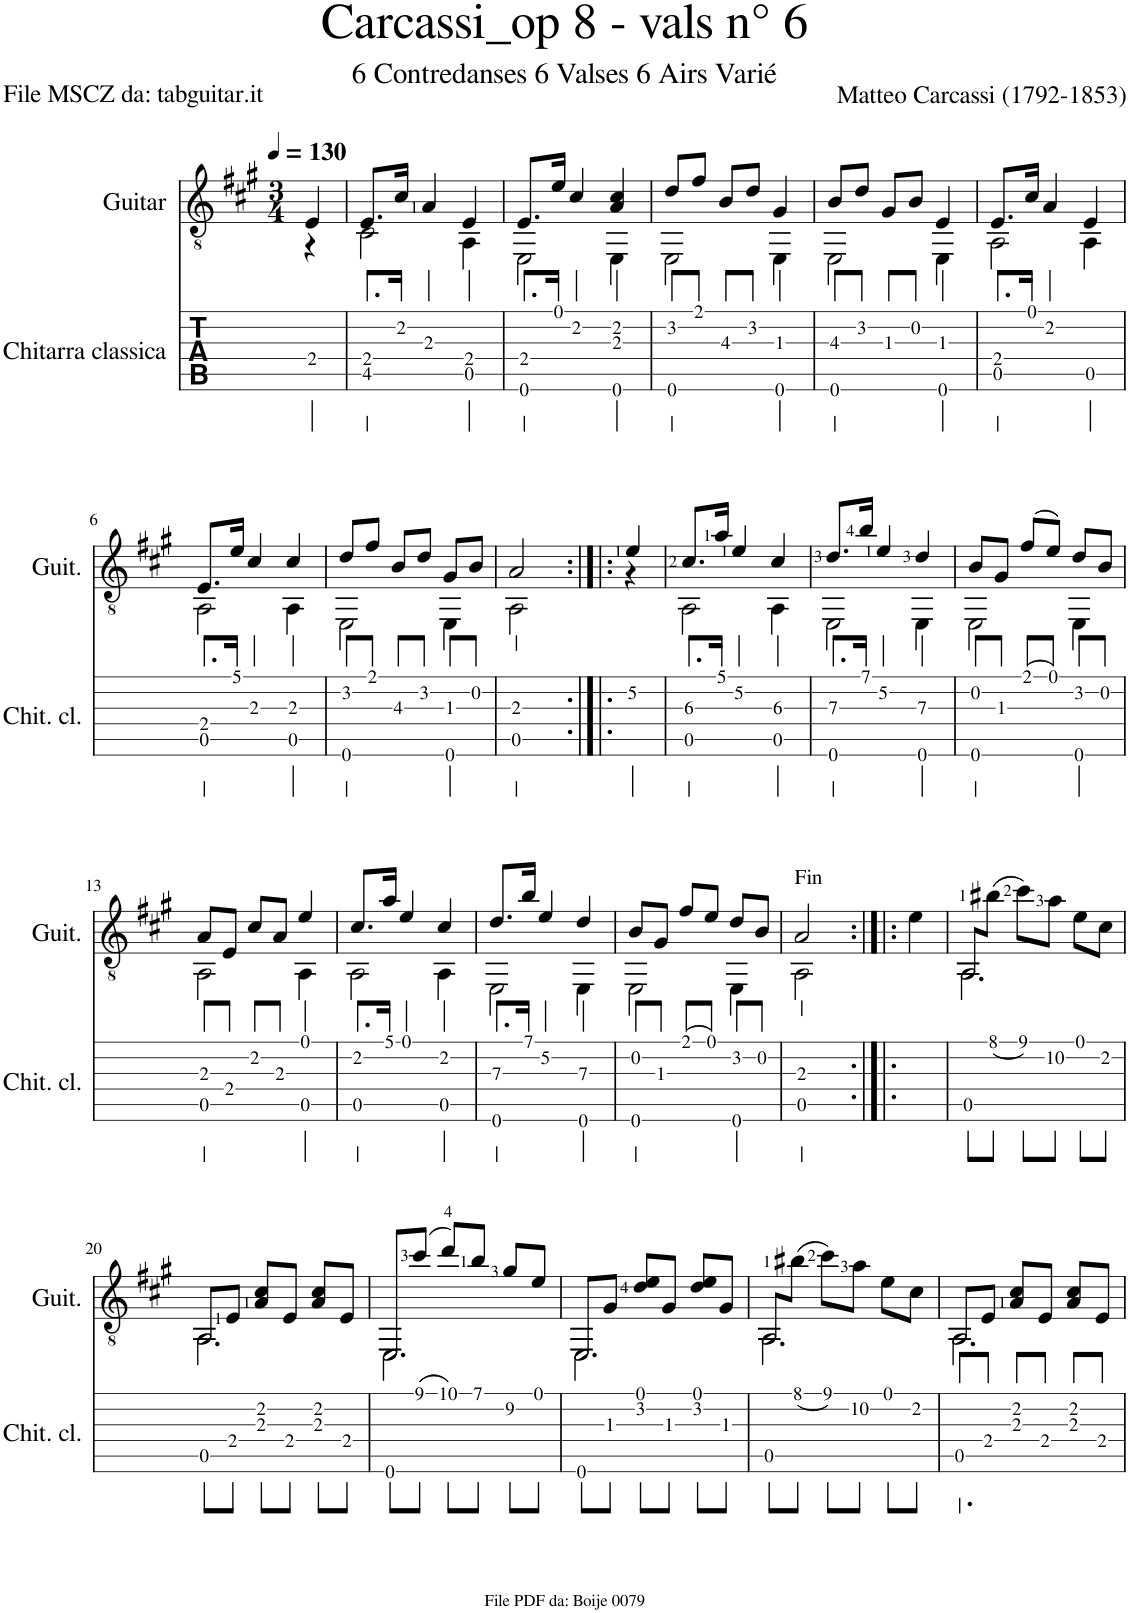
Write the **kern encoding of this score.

**kern	**kern
*part2	*part1
*staff2	*staff1
*I"Chitarra classica	*I"Guitar
*I'Chit. cl.	*I'Guit.
*stria6	*
*	*clefGv2
*k[f#c#g#]	*k[f#c#g#]
*M3/4	*M3/4
*MM130	*MM130
=	=
*	*^
4E\	4E/	4r
=1	=1	=1
*^	*	*
8.E/L	2C#\	8.E/L	2C#\
16c#/Jk	.	16c#/Jk	.
4A/	.	4A/	.
4E/	4AA\	4E/	4AA\
=2	=2	=2	=2
8.E/L	2EE\	8.E/L	2EE\
16e/Jk	.	16e/Jk	.
4c#/	.	4c#/	.
4A/ 4c#/	4EE\	4A/ 4c#/	4EE\
=3	=3	=3	=3
8d/L	2EE\	8d/L	2EE\
8f#/J	.	8f#/J	.
8B/L	.	8B/L	.
8d/J	.	8d/J	.
4G#/	4EE\	4G#/	4EE\
=4	=4	=4	=4
8B/L	2EE\	8B/L	2EE\
8d/J	.	8d/J	.
8G#/L	.	8G#/L	.
8B/J	.	8B/J	.
4G#/	4EE\	4E/	4EE\
=5	=5	=5	=5
8.E/L	2AA\	8.E/L	2AA\
16e/Jk	.	16c#/Jk	.
4c#/	.	4A/	.
4r	4AA\	4E/	4AA\
!!LO:LB:g=z	!!
=6	=6	=6	=6
8.E/L	2AA\	8.E/L	2AA\
16a/Jk	.	16e/Jk	.
4A/	.	4c#/	.
4A/	4AA\	4c#/	4AA\
=7	=7	=7	=7
8d/L	2EE\	8d/L	2EE\
8f#/J	.	8f#/J	.
8B/L	.	8B/L	.
8d/J	.	8d/J	.
8G#/L	4EE\	8G#/L	4EE\
8B/J	.	8B/J	.
=8	=8	=8	=8
2A/	2AA\	2A/	2AA\
*v	*v	*	*
=9:|!|:	=9:|!|:	=9:|!|:
4e\	4e/	4r
=10	=10	=10
*^	*	*
8.c#/L	2AA\	8.c#/L	2AA\
16a/Jk	.	16a/Jk	.
4e/	.	4e/	.
4c#/	4AA\	4c#/	4AA\
=11	=11	=11	=11
8.d/L	2EE\	8.d/L	2EE\
16b/Jk	.	16b/Jk	.
4e/	.	4e/	.
4d/	4EE\	4d/	4EE\
=12	=12	=12	=12
8B/L	2EE\	8B/L	2EE\
8G#/J	.	8G#/J	.
(8f#/L	.	(8f#/L	.
8e/J)	.	8e/J)	.
8d/L	4EE\	8d/L	4EE\
8B/J	.	8B/J	.
!!LO:LB:g=z	!!
=13	=13	=13	=13
8A/L	2AA\	8A/L	2AA\
8E/J	.	8E/J	.
8c#/L	.	8c#/L	.
8A/J	.	8A/J	.
4e/	4AA\	4e/	4AA\
=14	=14	=14	=14
8.c#/L	2AA\	8.c#/L	2AA\
16a/Jk	.	16a/Jk	.
4e/	.	4e/	.
4c#/	4AA\	4c#/	4AA\
=15	=15	=15	=15
8.d/L	2EE\	8.d/L	2EE\
16b/Jk	.	16b/Jk	.
4e/	.	4e/	.
4d/	4EE\	4d/	4EE\
=16	=16	=16	=16
8B/L	2EE\	8B/L	2EE\
8G#/J	.	8G#/J	.
(8f#/L	.	8f#/L	.
8e/J)	.	8e/J	.
8d/L	4EE\	8d/L	4EE\
8B/J	.	8B/J	.
=17	=17	=17	=17
!	!	!LO:TX:a:t=Fin	!
2A/	2AA\	2A/	2AA\
*v	*v	*	*
*	*v	*v
=18:|!|:	=18:|!|:
4r	4e\
=19	=19
*^	*
!	!	!LO:N:head=open
*	*	*^
2.r	8AA\L	8AA/L	2.AA\
.	(8cc\J	(8b#X\J	.
.	8cc#\L)	8cc#\L)	.
.	8a\J	8a\J	.
.	8e\L	8e\L	.
.	8c#\J	8c#\J	.
!!LO:LB:g=z	!!
=20	=20	=20	=20
!	!	!LO:N:head=open	!
*v	*v	*	*
8AA\L	8AA/L	2.AA\
8E\J	8E/J	.
8A\ 8c#\L	8A/ 8c#/L	.
8E\J	8E/J	.
8A\ 8c#\L	8A/ 8c#/L	.
8E\J	8E/J	.
=21	=21	=21
!	!LO:N:head=open	!
8EE\L	8EE/L	2.EE\
(8cc#\J	(8cc#/J	.
8dd\L)	8dd/L)	.
8b\J	8b/J	.
8g#\L	8g#/L	.
8e\J	8e/J	.
=22	=22	=22
!	!LO:N:head=open	!
8EE\L	8EE/L	2.EE\
8G#\J	8G#/J	.
8d\ 8e\L	8d/ 8e/L	.
8G#\J	8G#/J	.
8d\ 8e\L	8d/ 8e/L	.
8G#\J	8G#/J	.
=23	=23	=23
*^	*	*
!	!	!LO:N:head=open	!
2.r	8AA\L	8AA/L	2.AA\
.	(8cc\J	(8b#X\J	.
.	8cc#\L)	8cc#\L)	.
.	8a\J	8a\J	.
.	8e\L	8e\L	.
.	8c#\J	8c#\J	.
=24	=24	=24	=24
!LO:N:head=open	!	!LO:N:head=open	!
8AA/L	2.AA\	8AA/L	2.AA\
8E/J	.	8E/J	.
8A/ 8c#/L	.	8A/ 8c#/L	.
8E/J	.	8E/J	.
8A/ 8c#/L	.	8A/ 8c#/L	.
8E/J	.	8E/J	.
*v	*v	*	*
*	*v	*v
=	=
*-	*-
